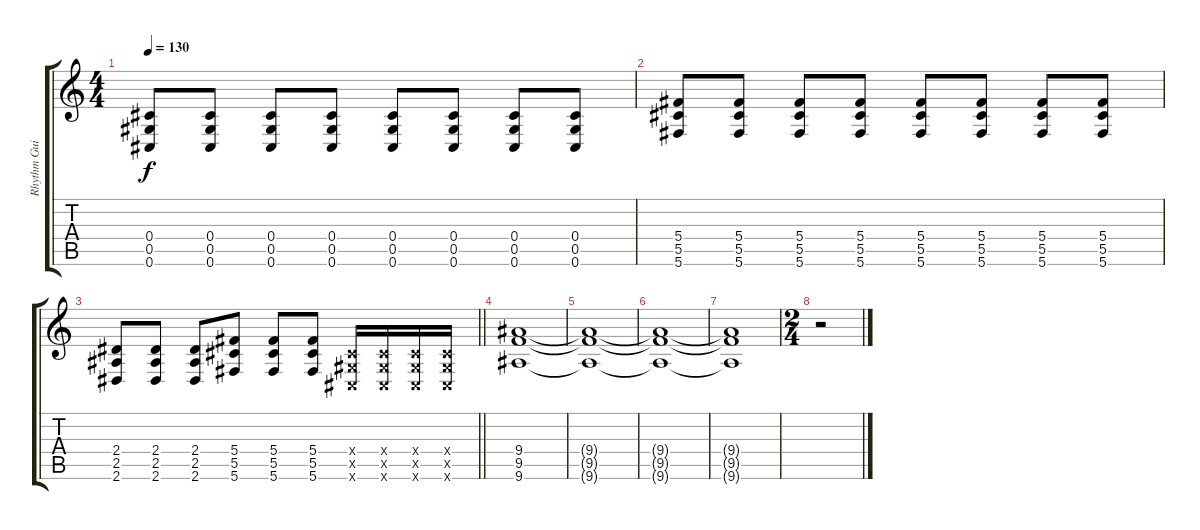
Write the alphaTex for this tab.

\track ("Rhythm Guitar" "Rhythm Gui") {instrument distortionguitar}
\staff {score tabs}
\tuning (Eb4 Bb3 Gb3 Db3 Ab2 Db2) {hide}
\ts (4 4)
\tempo 130
\clef g2
\ks c
(0.4 0.5 0.6).8{dy f} (0.4 0.5 0.6).8 (0.4 0.5 0.6).8 (0.4 0.5 0.6).8 (0.4 0.5 0.6).8 (0.4 0.5 0.6).8 (0.4 0.5 0.6).8 (0.4 0.5 0.6).8 |
(5.4 5.5 5.6).8 (5.4 5.5 5.6).8 (5.4 5.5 5.6).8 (5.4 5.5 5.6).8 (5.4 5.5 5.6).8 (5.4 5.5 5.6).8 (5.4 5.5 5.6).8 (5.4 5.5 5.6).8 |
\barLineRight lightlight
(2.4 2.5 2.6).8 (2.4 2.5 2.6).8 (2.4 2.5 2.6).8 (5.4 5.5 5.6).8 (5.4 5.5 5.6).8 (5.4 5.5 5.6).8 (0.4{x} 0.5{x} 0.6{x}).16 (0.4{x} 0.5{x} 0.6{x}).16 (0.4{x} 0.5{x} 0.6{x}).16 (0.4{x} 0.5{x} 0.6{x}).16 |
(9.4 9.5 9.6).1 |
(9.4{t} 9.5{t} 9.6{t}).1 |
(9.4{t} 9.5{t} 9.6{t}).1 |
(9.4{t} 9.5{t} 9.6{t}).1 |
\ts (2 4)
r.2
